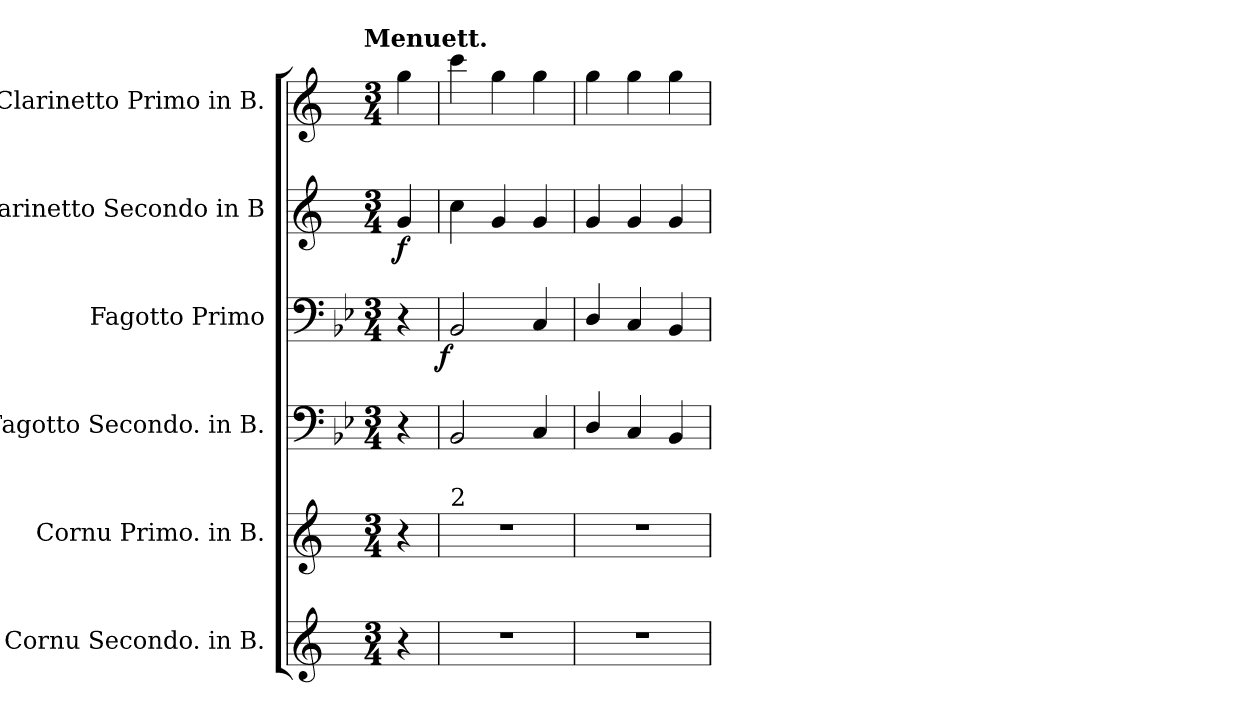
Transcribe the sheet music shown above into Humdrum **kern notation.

**kern	**kern	**kern	**kern	**dynam	**kern	**dynam	**kern
*part6	*part5	*part4	*part3	*part3	*part2	*part2	*part1
*staff6	*staff5	*staff4	*staff3	*staff3	*staff2	*staff2	*staff1
*I"Cornu Secondo. in B.	*I"Cornu Primo. in B.	*I"Fagotto Secondo. in B.	*I"Fagotto Primo	*	*I"Clarinetto Secondo in B	*	*I"Clarinetto Primo in B.
*	*	*	*I'fag 1	*	*	*	*
*clefG2	*clefG2	*clefF4	*clefF4	*	*clefG2	*	*clefG2
*ITrd1c2	*ITrd1c2	*	*	*	*ITrd1c2	*	*ITrd1c2
*k[b-e-]	*k[b-e-]	*k[b-e-]	*k[b-e-]	*	*k[b-e-]	*	*k[b-e-]
!!LO:TX:omd:t=Menuett.
*M3/4	*M3/4	*M3/4	*M3/4	*	*M3/4	*	*M3/4
=	=	=	=	=	=	=	=
4r	4r	4r	4r	.	4f/	f	4ff\
=1	=1	=1	=1	=1	=1	=1	=1
!	!LO:TX:a:t=2	!	!	!	!	!	!
!	!	!	!	!LO:DY:rj	!	!	!
2.r	2.r	2BB-/	2BB-/	f	4b-\	.	4bb-\
.	.	.	.	.	4f/	.	4ff\
.	.	4C/	4C/	.	4f/	.	4ff\
=2	=2	=2	=2	=2	=2	=2	=2
2.r	2.r	4D/	4D/	.	4f/	.	4ff\
.	.	4C/	4C/	.	4f/	.	4ff\
.	.	4BB-/	4BB-/	.	4f/	.	4ff\
=	=	=	=	=	=	=	=
*-	*-	*-	*-	*-	*-	*-	*-
